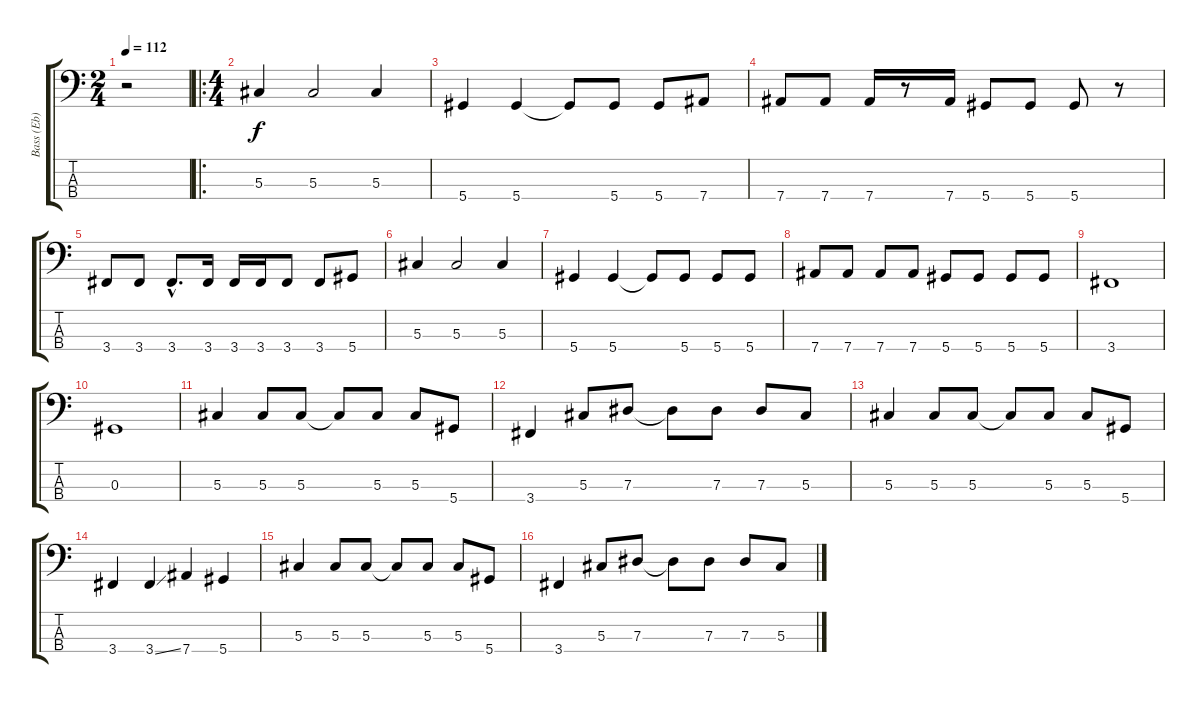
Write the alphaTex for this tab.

\track ("Bass (Eb)" "Bass (Eb)") {instrument electricbassfinger}
\staff {score tabs}
\tuning (Gb2 Db2 Ab1 Eb1) {hide}
\ts (2 4)
\tempo 112
\clef f4
\ks c
r.2{dy f instrument electricbassfinger} |
\ro
\ts (4 4)
5.3.4 5.3.2 5.3.4 |
5.4.4 5.4.4 5.4{t}.8 5.4.8 5.4.8 7.4.8 |
7.4.8 7.4.8 7.4.16 r.8 7.4.16 5.4.8 5.4.8 5.4.8 r.8 |
3.4.8 3.4.8 3.4{hac}.8{d} 3.4.16 3.4.16 3.4.16 3.4.8 3.4.8 5.4.8 |
5.3.4 5.3.2 5.3.4 |
5.4.4 5.4.4 5.4{t}.8 5.4.8 5.4.8 5.4.8 |
7.4.8 7.4.8 7.4.8 7.4.8 5.4.8 5.4.8 5.4.8 5.4.8 |
3.4.1 |
0.3.1 |
5.3.4 5.3.8 5.3.8 5.3{t}.8 5.3.8 5.3.8 5.4.8 |
3.4.4 5.3.8 7.3.8 7.3{t}.8 7.3.8 7.3.8 5.3.8 |
5.3.4 5.3.8 5.3.8 5.3{t}.8 5.3.8 5.3.8 5.4.8 |
3.4.4 3.4{ss}.4 7.4.4 5.4.4 |
5.3.4 5.3.8 5.3.8 5.3{t}.8 5.3.8 5.3.8 5.4.8 |
3.4.4 5.3.8 7.3.8 7.3{t}.8 7.3.8 7.3.8 5.3.8
